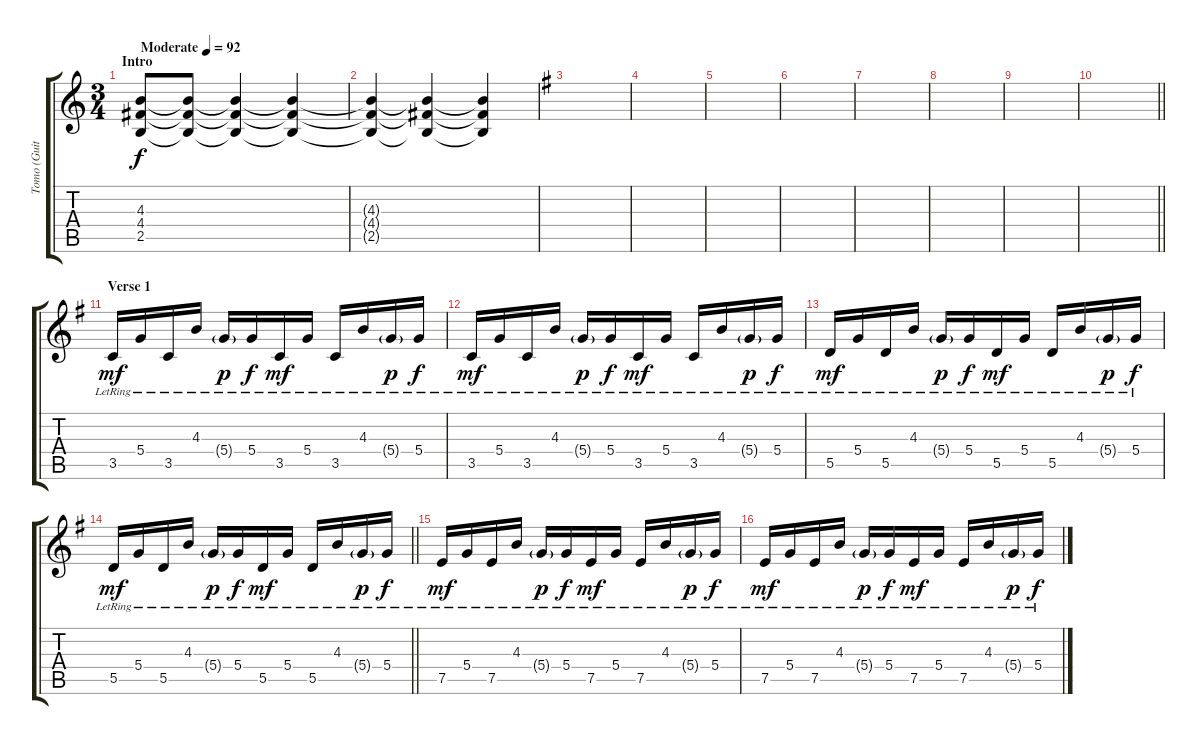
\track ("Tomo (Guitar 1)" "Tomo (Guit") {instrument electricguitarclean}
\staff {score tabs}
\tuning (E4 B3 G3 D3 A2 E2) {hide}
\ts (3 4)
\section ("" "Intro")
\tempo (92 "Moderate")
\clef g2
\ks c
(4.3 4.4 2.5).8{dy f volume 0 instrument distortionguitar} (4.3{t} 4.4{t} 2.5{t}).8{volume 12} (4.3{t} 4.4{t} 2.5{t}).4 (4.3{t} 4.4{t} 2.5{t}).4 |
(4.3{t} 4.4{t} 2.5{t}).4 (4.3{t} 4.4{t} 2.5{t}).4 (4.3{t} 4.4{t} 2.5{t}).4 |
\ks g
|
|
|
|
|
|
|
\barLineRight lightlight
|
\section ("" "Verse 1")
3.5{lr}.16{dy mf instrument electricguitarclean} 5.4{lr}.16 3.5{lr}.16 4.3{lr}.16 5.4{g lr}.16{dy p} 5.4{lr}.16{dy f} 3.5{lr}.16{dy mf} 5.4{lr}.16 3.5{lr}.16 4.3{lr}.16 5.4{g lr}.16{dy p} 5.4{lr}.16{dy f} |
3.5{lr}.16{dy mf} 5.4{lr}.16 3.5{lr}.16 4.3{lr}.16 5.4{g lr}.16{dy p} 5.4{lr}.16{dy f} 3.5{lr}.16{dy mf} 5.4{lr}.16 3.5{lr}.16 4.3{lr}.16 5.4{g lr}.16{dy p} 5.4{lr}.16{dy f} |
5.5{lr}.16{dy mf} 5.4{lr}.16 5.5{lr}.16 4.3{lr}.16 5.4{g lr}.16{dy p} 5.4{lr}.16{dy f} 5.5{lr}.16{dy mf} 5.4{lr}.16 5.5{lr}.16 4.3{lr}.16 5.4{g lr}.16{dy p} 5.4{lr}.16{dy f} |
\barLineRight lightlight
5.5{lr}.16{dy mf} 5.4{lr}.16 5.5{lr}.16 4.3{lr}.16 5.4{g lr}.16{dy p} 5.4{lr}.16{dy f} 5.5{lr}.16{dy mf} 5.4{lr}.16 5.5{lr}.16 4.3{lr}.16 5.4{g lr}.16{dy p} 5.4{lr}.16{dy f} |
7.5{lr}.16{dy mf} 5.4{lr}.16 7.5{lr}.16 4.3{lr}.16 5.4{g lr}.16{dy p} 5.4{lr}.16{dy f} 7.5{lr}.16{dy mf} 5.4{lr}.16 7.5{lr}.16 4.3{lr}.16 5.4{g lr}.16{dy p} 5.4{lr}.16{dy f} |
7.5{lr}.16{dy mf} 5.4{lr}.16 7.5{lr}.16 4.3{lr}.16 5.4{g lr}.16{dy p} 5.4{lr}.16{dy f} 7.5{lr}.16{dy mf} 5.4{lr}.16 7.5{lr}.16 4.3{lr}.16 5.4{g lr}.16{dy p} 5.4{lr}.16{dy f}
